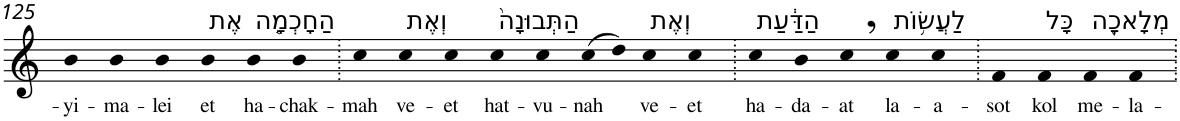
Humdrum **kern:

**kern	**text
*part1	*part1
*staff1	*staff1
*I"Piano	*
*I'Pno	*
!!LO:PB:g=z
*clefG2	*
*k[]	*
=125	=125
!	!LO:LY:b
4b	-yi-
!	!LO:LY:b
4b	-ma-
!	!LO:LY:b
4b	-lei
!LO:TX:a:t=אֶת	!
!	!LO:LY:b
4b	et
!LO:TX:a:t=הַחָכְמָ֤ה	!
!	!LO:LY:b
4b	ha-
!	!LO:LY:b
4b	-chak-
=126.	=126.
!	!LO:LY:b
4cc	-mah
!LO:TX:a:t=וְאֶת	!
!	!LO:LY:b
4cc	ve-
!	!LO:LY:b
4cc	-et
!LO:TX:a:t=הַתְּבוּנָה֙	!
!	!LO:LY:b
4cc	hat-
!	!LO:LY:b
4cc	-vu-
!	!LO:LY:b
(>8cc	-nah
8dd)	.
!LO:TX:a:t=וְאֶת	!
!	!LO:LY:b
4cc	ve-
!	!LO:LY:b
4cc	-et
=127.	=127.
!LO:TX:a:t=הַדַּ֔עַת	!
!	!LO:LY:b
4cc	ha-
!	!LO:LY:b
4b	-da-
!	!LO:LY:b
4cc,	-at
!LO:TX:a:t=לַעֲשׂ֥וֹת	!
!	!LO:LY:b
4cc	la-
!	!LO:LY:b
4cc	-a-
=128.	=128.
!	!LO:LY:b
4f	-sot
!LO:TX:a:t=כָּל	!
!	!LO:LY:b
4f	kol
!LO:TX:a:t=מְלָאכָ֖ה	!
!	!LO:LY:b
4f	me-
!	!LO:LY:b
4f	-la-
=.	=.
*-	*-
